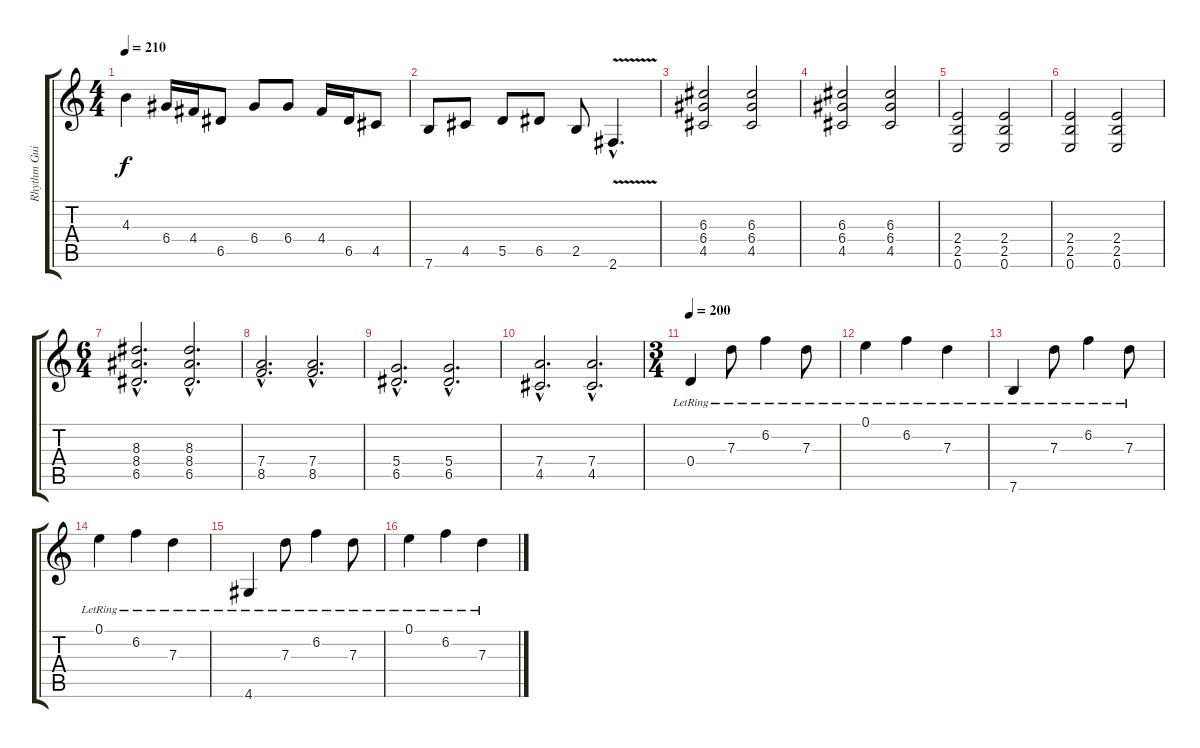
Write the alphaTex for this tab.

\track ("Rhythm Guitar" "Rhythm Gui") {instrument distortionguitar}
\staff {score tabs}
\tuning (E4 B3 G3 D3 A2 E2) {hide}
\ts (4 4)
\tempo 210
\clef g2
\ks c
4.3.4{dy f} 6.4.16 4.4.16 6.5.8 6.4.8 6.4.8 4.4.16 6.5.16 4.5.8 |
7.6.8 4.5.8 5.5.8 6.5.8 2.5.8 2.6{v hac}.4{d} |
(6.3 6.4 4.5).2 (6.3 6.4 4.5).2 |
(6.3 6.4 4.5).2 (6.3 6.4 4.5).2 |
(2.4 2.5 0.6).2 (2.4 2.5 0.6).2 |
(2.4 2.5 0.6).2 (2.4 2.5 0.6).2 |
\ts (6 4)
(8.3{hac} 8.4{hac} 6.5{hac}).2{d} (8.3{hac} 8.4{hac} 6.5{hac}).2{d} |
(7.4{hac} 8.5{hac}).2{d} (7.4{hac} 8.5{hac}).2{d} |
(5.4{hac} 6.5{hac}).2{d} (5.4{hac} 6.5{hac}).2{d} |
(7.4{hac} 4.5{hac}).2{d} (7.4{hac} 4.5{hac}).2{d} |
\ts (3 4)
\tempo 200
0.4{lr}.4{volume 11 instrument acousticguitarsteel} 7.3{lr}.8 6.2{lr}.4 7.3{lr}.8 |
0.1{lr}.4 6.2{lr}.4 7.3{lr}.4 |
7.6{lr}.4 7.3{lr}.8 6.2{lr}.4 7.3{lr}.8 |
0.1{lr}.4 6.2{lr}.4 7.3{lr}.4 |
4.6{lr}.4 7.3{lr}.8 6.2{lr}.4 7.3{lr}.8 |
0.1{lr}.4 6.2{lr}.4 7.3{lr}.4
